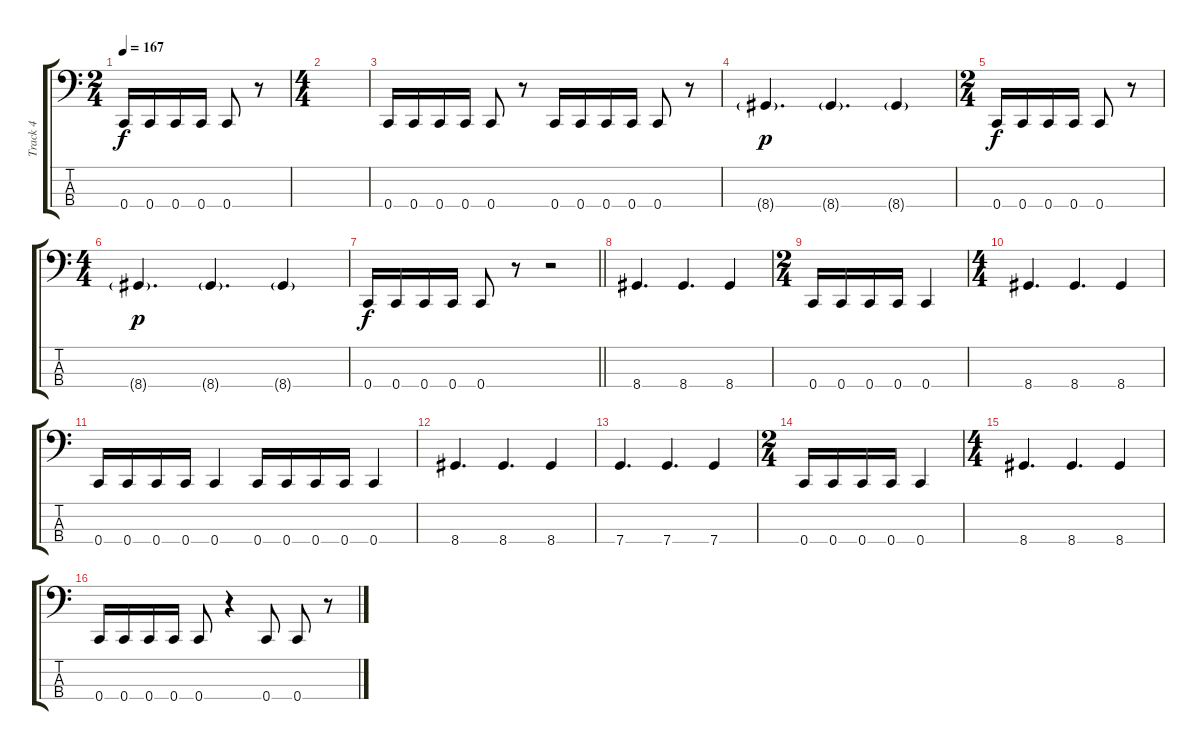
\track ("Track 4" "Track 4") {instrument electricbasspick}
\staff {score tabs}
\tuning (F2 C2 G1 C1) {hide}
\ts (2 4)
\tempo 167
\clef f4
\ks c
0.4.16{dy f} 0.4.16 0.4.16 0.4.16 0.4.8 r.8 |
\ts (4 4)
|
0.4.16 0.4.16 0.4.16 0.4.16 0.4.8 r.8 0.4.16 0.4.16 0.4.16 0.4.16 0.4.8 r.8 |
8.4{g}.4{d dy p} 8.4{g}.4{d} 8.4{g}.4 |
\ts (2 4)
0.4.16{dy f} 0.4.16 0.4.16 0.4.16 0.4.8 r.8 |
\ts (4 4)
8.4{g}.4{d dy p} 8.4{g}.4{d} 8.4{g}.4 |
\barLineRight lightlight
0.4.16{dy f} 0.4.16 0.4.16 0.4.16 0.4.8 r.8 r.2 |
8.4.4{d} 8.4.4{d} 8.4.4 |
\ts (2 4)
0.4.16 0.4.16 0.4.16 0.4.16 0.4.4 |
\ts (4 4)
8.4.4{d} 8.4.4{d} 8.4.4 |
0.4.16 0.4.16 0.4.16 0.4.16 0.4.4 0.4.16 0.4.16 0.4.16 0.4.16 0.4.4 |
8.4.4{d} 8.4.4{d} 8.4.4 |
7.4.4{d} 7.4.4{d} 7.4.4 |
\ts (2 4)
0.4.16 0.4.16 0.4.16 0.4.16 0.4.4 |
\ts (4 4)
8.4.4{d} 8.4.4{d} 8.4.4 |
0.4.16 0.4.16 0.4.16 0.4.16 0.4.8 r.4 0.4.8 0.4.8 r.8
